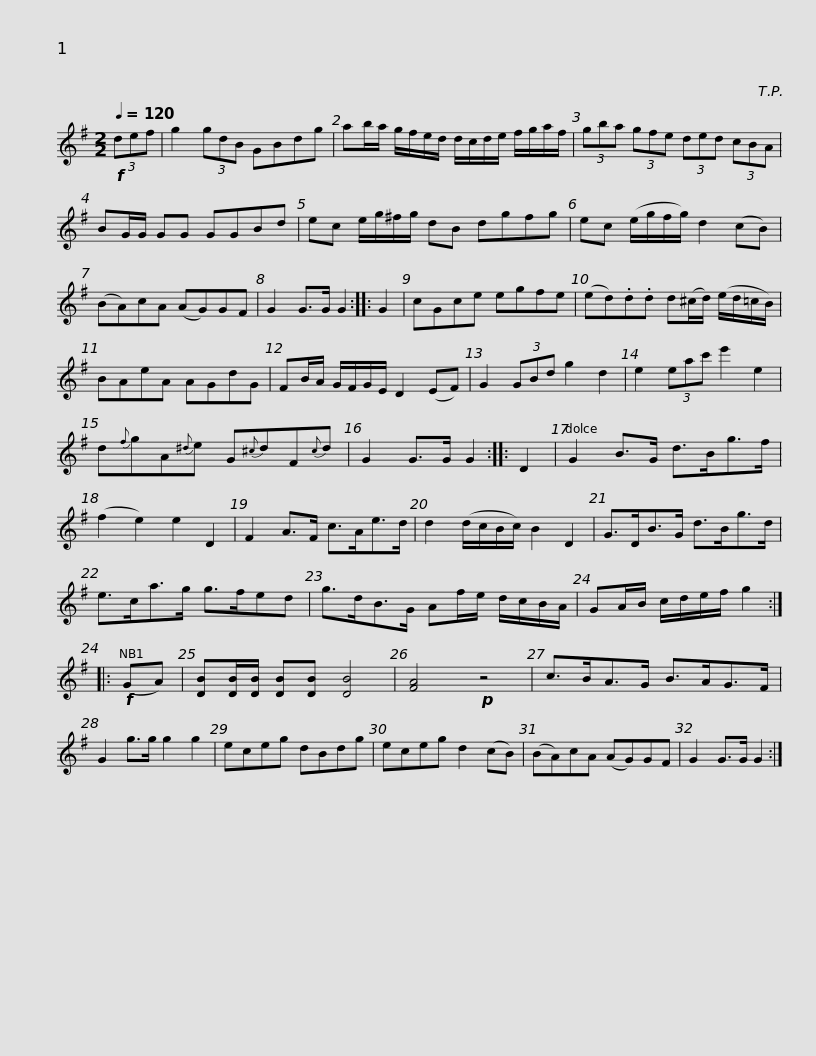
X:1
L:1/8
Q:1/4=120
M:2/2
I:linebreak $
K:G
V:1 treble
V:1
!f! (3def | g2 (3gdB GBdg | ab/a/ g/f/e/d/ d/c/d/e/ f/g/a/f/ | (3gba (3gfe (3ded (3cBA |$ BG/G/ GG GGBd | %5
 ec e/g/^f/g/ dB dgfg | ec (e/g/f/g/) d2 (cB) | (BA)cA (AG)GF | G2 G>G G2 :: G2 |$ %10
 cGce egfe | (ed).d.d d(^c/d/) (e/d/=c/B/) | BAeA AGdG | FB/A/ G/F/G/E/ D2 (EF) | G2 (3GBd g2 d2 |$ %15
 e2 (3eac' e'2 e2 | d{f}gA{^d}e G{^c}dF{c}d | G2 G>G G2 :: D2 | G2 B>G d>Bg>f | %20
 (f2 e2) e2 D2 |$ F2 A>F c>Ae>d | d2 (d/c/B/c/) B2 D2 | G>DB>G d>Bg>d | e>ca>g g>fed | %25
 g>dB>G Af/e/ d/c/B/A/ |$ GA/B/ c/d/e/f/ g2 ::!f! (GA) | [DB][DB]/[DB]/ [DB][DB] [DB]4 | [FA]4!p! z4 | %30
 c>BA>G B>AG>F | G2 g>g g2 g2 | eceg dBdg |$ eceg d2 (cB) | (BA)cA (AG)GF | %35
 G2 G>G G2 :| %36
